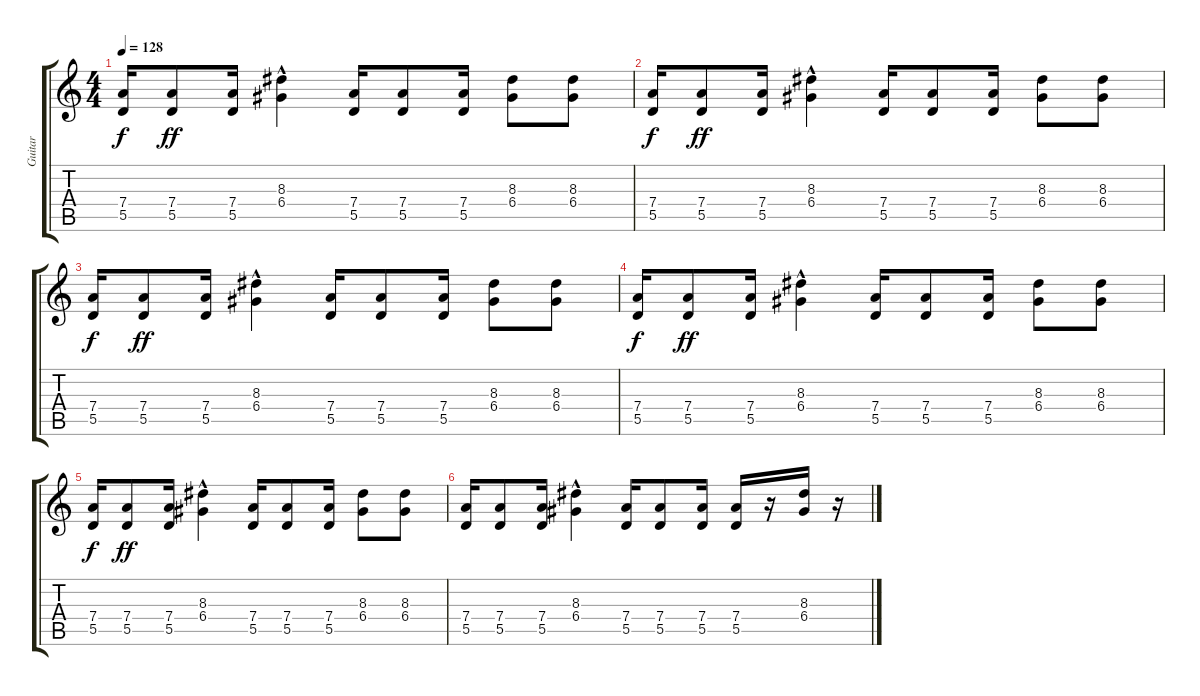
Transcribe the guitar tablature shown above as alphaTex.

\track ("Guitar" "Guitar") {instrument distortionguitar}
\staff {score tabs}
\tuning (E4 B3 G3 D3 A2 D2) {hide}
\ts (4 4)
\tempo 128
\clef g2
\ks c
(7.4 5.5).16{dy f} (7.4 5.5).8{dy ff} (7.4 5.5).16 (8.3 6.4{hac}).4 (7.4 5.5).16 (7.4 5.5).8 (7.4 5.5).16 (8.3 6.4).8 (8.3 6.4).8 |
(7.4 5.5).16{dy f} (7.4 5.5).8{dy ff} (7.4 5.5).16 (8.3 6.4{hac}).4 (7.4 5.5).16 (7.4 5.5).8 (7.4 5.5).16 (8.3 6.4).8 (8.3 6.4).8 |
(7.4 5.5).16{dy f} (7.4 5.5).8{dy ff} (7.4 5.5).16 (8.3 6.4{hac}).4 (7.4 5.5).16 (7.4 5.5).8 (7.4 5.5).16 (8.3 6.4).8 (8.3 6.4).8 |
(7.4 5.5).16{dy f} (7.4 5.5).8{dy ff} (7.4 5.5).16 (8.3 6.4{hac}).4 (7.4 5.5).16 (7.4 5.5).8 (7.4 5.5).16 (8.3 6.4).8 (8.3 6.4).8 |
(7.4 5.5).16{dy f} (7.4 5.5).8{dy ff} (7.4 5.5).16 (8.3 6.4{hac}).4 (7.4 5.5).16 (7.4 5.5).8 (7.4 5.5).16 (8.3 6.4).8 (8.3 6.4).8 |
(7.4 5.5).16 (7.4 5.5).8 (7.4 5.5).16 (8.3 6.4{hac}).4 (7.4 5.5).16 (7.4 5.5).8 (7.4 5.5).16 (7.4 5.5).16 r.16 (8.3 6.4).16 r.16
